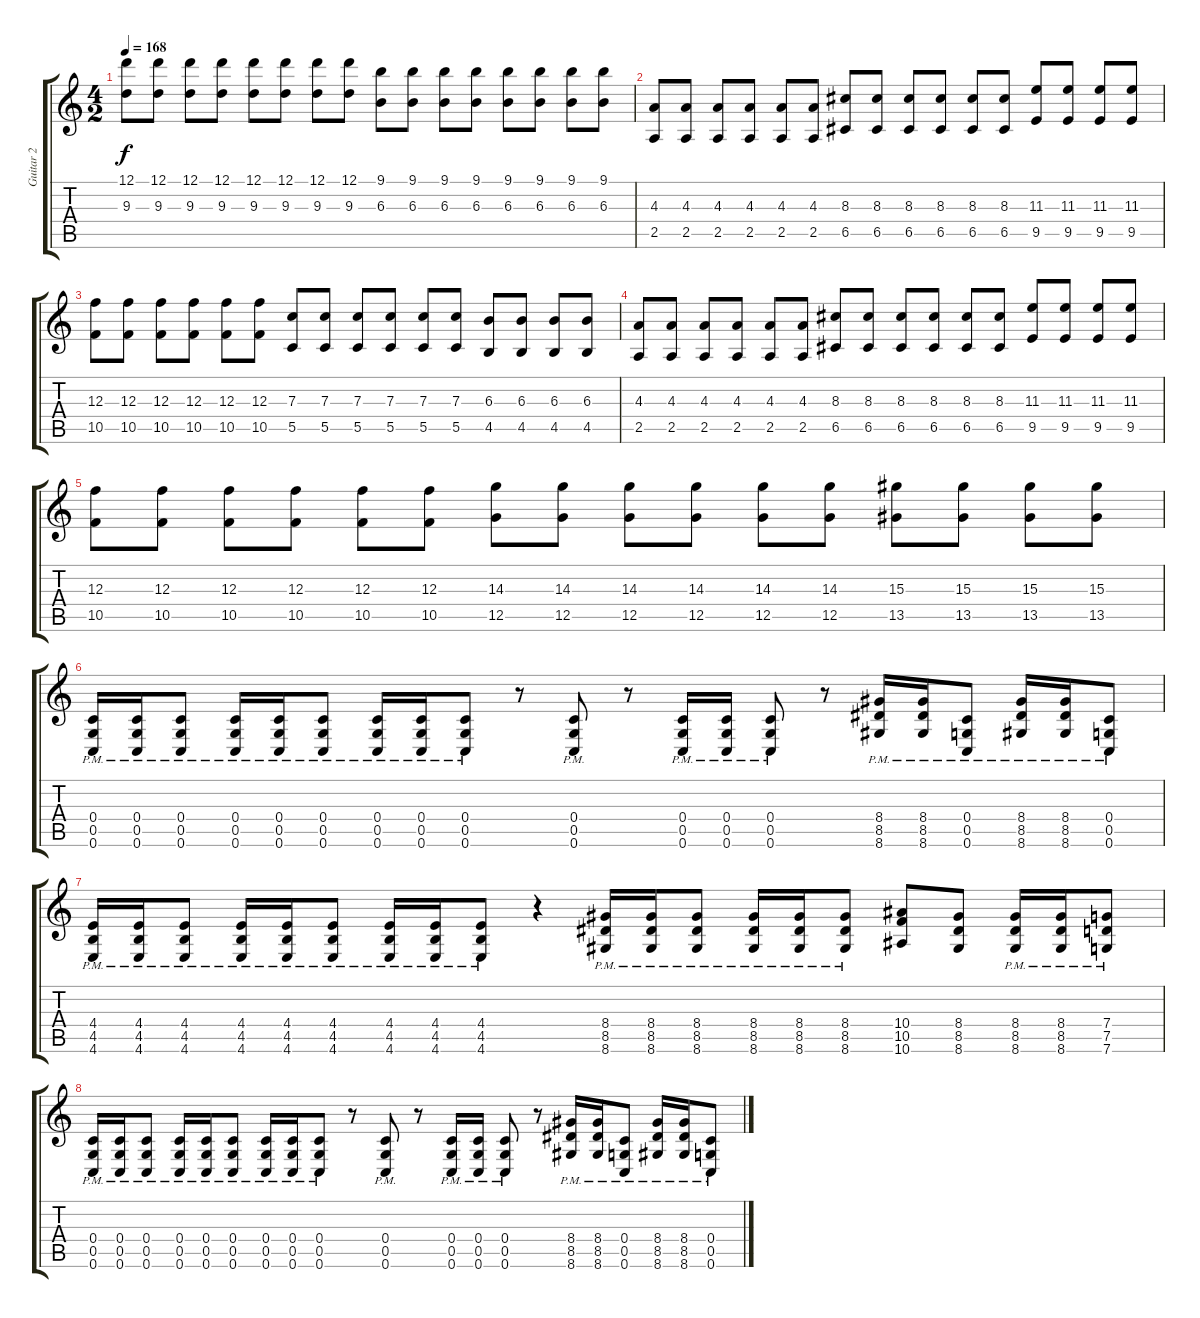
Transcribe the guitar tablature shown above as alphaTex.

\track ("Guitar 2" "Guitar 2") {instrument distortionguitar}
\staff {score tabs}
\tuning (D4 A3 F3 C3 G2 C2) {hide}
\ts (4 2)
\tempo 168
\clef g2
\ks c
(12.1 9.3).8{dy f} (12.1 9.3).8 (12.1 9.3).8 (12.1 9.3).8 (12.1 9.3).8 (12.1 9.3).8 (12.1 9.3).8 (12.1 9.3).8 (9.1 6.3).8 (9.1 6.3).8 (9.1 6.3).8 (9.1 6.3).8 (9.1 6.3).8 (9.1 6.3).8 (9.1 6.3).8 (9.1 6.3).8 |
(4.3 2.5).8 (4.3 2.5).8 (4.3 2.5).8 (4.3 2.5).8 (4.3 2.5).8 (4.3 2.5).8 (8.3 6.5).8 (8.3 6.5).8 (8.3 6.5).8 (8.3 6.5).8 (8.3 6.5).8 (8.3 6.5).8 (11.3 9.5).8 (11.3 9.5).8 (11.3 9.5).8 (11.3 9.5).8 |
(12.3 10.5).8 (12.3 10.5).8 (12.3 10.5).8 (12.3 10.5).8 (12.3 10.5).8 (12.3 10.5).8 (7.3 5.5).8 (7.3 5.5).8 (7.3 5.5).8 (7.3 5.5).8 (7.3 5.5).8 (7.3 5.5).8 (6.3 4.5).8 (6.3 4.5).8 (6.3 4.5).8 (6.3 4.5).8 |
(4.3 2.5).8 (4.3 2.5).8 (4.3 2.5).8 (4.3 2.5).8 (4.3 2.5).8 (4.3 2.5).8 (8.3 6.5).8 (8.3 6.5).8 (8.3 6.5).8 (8.3 6.5).8 (8.3 6.5).8 (8.3 6.5).8 (11.3 9.5).8 (11.3 9.5).8 (11.3 9.5).8 (11.3 9.5).8 |
(12.3 10.5).8 (12.3 10.5).8 (12.3 10.5).8 (12.3 10.5).8 (12.3 10.5).8 (12.3 10.5).8 (14.3 12.5).8 (14.3 12.5).8 (14.3 12.5).8 (14.3 12.5).8 (14.3 12.5).8 (14.3 12.5).8 (15.3 13.5).8 (15.3 13.5).8 (15.3 13.5).8 (15.3 13.5).8 |
(0.4{pm} 0.5{pm} 0.6{pm}).16 (0.4{pm} 0.5{pm} 0.6{pm}).16 (0.4{pm} 0.5{pm} 0.6{pm}).8 (0.4{pm} 0.5{pm} 0.6{pm}).16 (0.4{pm} 0.5{pm} 0.6{pm}).16 (0.4{pm} 0.5{pm} 0.6{pm}).8 (0.4{pm} 0.5{pm} 0.6{pm}).16 (0.4{pm} 0.5{pm} 0.6{pm}).16 (0.4{pm} 0.5{pm} 0.6{pm}).8 r.8 (0.4 0.5{pm} 0.6).8 r.8 (0.4{pm} 0.5{pm} 0.6{pm}).16 (0.4{pm} 0.5{pm} 0.6{pm}).16 (0.4{pm} 0.5{pm} 0.6{pm}).8 r.8 (8.4{pm} 8.5{pm} 8.6{pm}).16 (8.4{pm} 8.5{pm} 8.6{pm}).16 (0.4{pm} 0.5{pm} 0.6{pm}).8 (8.4{pm} 8.5{pm} 8.6{pm}).16 (8.4{pm} 8.5{pm} 8.6{pm}).16 (0.4{pm} 0.5{pm} 0.6{pm}).8 |
(4.4{pm} 4.5{pm} 4.6{pm}).16 (4.4{pm} 4.5{pm} 4.6{pm}).16 (4.4{pm} 4.5{pm} 4.6{pm}).8 (4.4{pm} 4.5{pm} 4.6{pm}).16 (4.4{pm} 4.5{pm} 4.6{pm}).16 (4.4{pm} 4.5{pm} 4.6{pm}).8 (4.4{pm} 4.5{pm} 4.6{pm}).16 (4.4{pm} 4.5{pm} 4.6{pm}).16 (4.4{pm} 4.5{pm} 4.6{pm}).8 r.4 (8.4{pm} 8.5{pm} 8.6{pm}).16 (8.4{pm} 8.5{pm} 8.6{pm}).16 (8.4{pm} 8.5{pm} 8.6{pm}).8 (8.4{pm} 8.5{pm} 8.6{pm}).16 (8.4{pm} 8.5{pm} 8.6{pm}).16 (8.4{pm} 8.5{pm} 8.6{pm}).8 (10.4 10.5 10.6).8 (8.4 8.5 8.6).8 (8.4{pm} 8.5{pm} 8.6{pm}).16 (8.4{pm} 8.5{pm} 8.6{pm}).16 (7.4{pm} 7.5{pm} 7.6{pm}).8 |
(0.4{pm} 0.5{pm} 0.6{pm}).16 (0.4{pm} 0.5{pm} 0.6{pm}).16 (0.4{pm} 0.5{pm} 0.6{pm}).8 (0.4{pm} 0.5{pm} 0.6{pm}).16 (0.4{pm} 0.5{pm} 0.6{pm}).16 (0.4{pm} 0.5{pm} 0.6{pm}).8 (0.4{pm} 0.5{pm} 0.6{pm}).16 (0.4{pm} 0.5{pm} 0.6{pm}).16 (0.4{pm} 0.5{pm} 0.6{pm}).8 r.8 (0.4{pm} 0.5 0.6).8 r.8 (0.4{pm} 0.5{pm} 0.6{pm}).16 (0.4{pm} 0.5{pm} 0.6{pm}).16 (0.4{pm} 0.5{pm} 0.6{pm}).8 r.8 (8.4{pm} 8.5{pm} 8.6{pm}).16 (8.4{pm} 8.5{pm} 8.6{pm}).16 (0.4{pm} 0.5{pm} 0.6{pm}).8 (8.4{pm} 8.5{pm} 8.6{pm}).16 (8.4{pm} 8.5{pm} 8.6{pm}).16 (0.4{pm} 0.5{pm} 0.6{pm}).8
